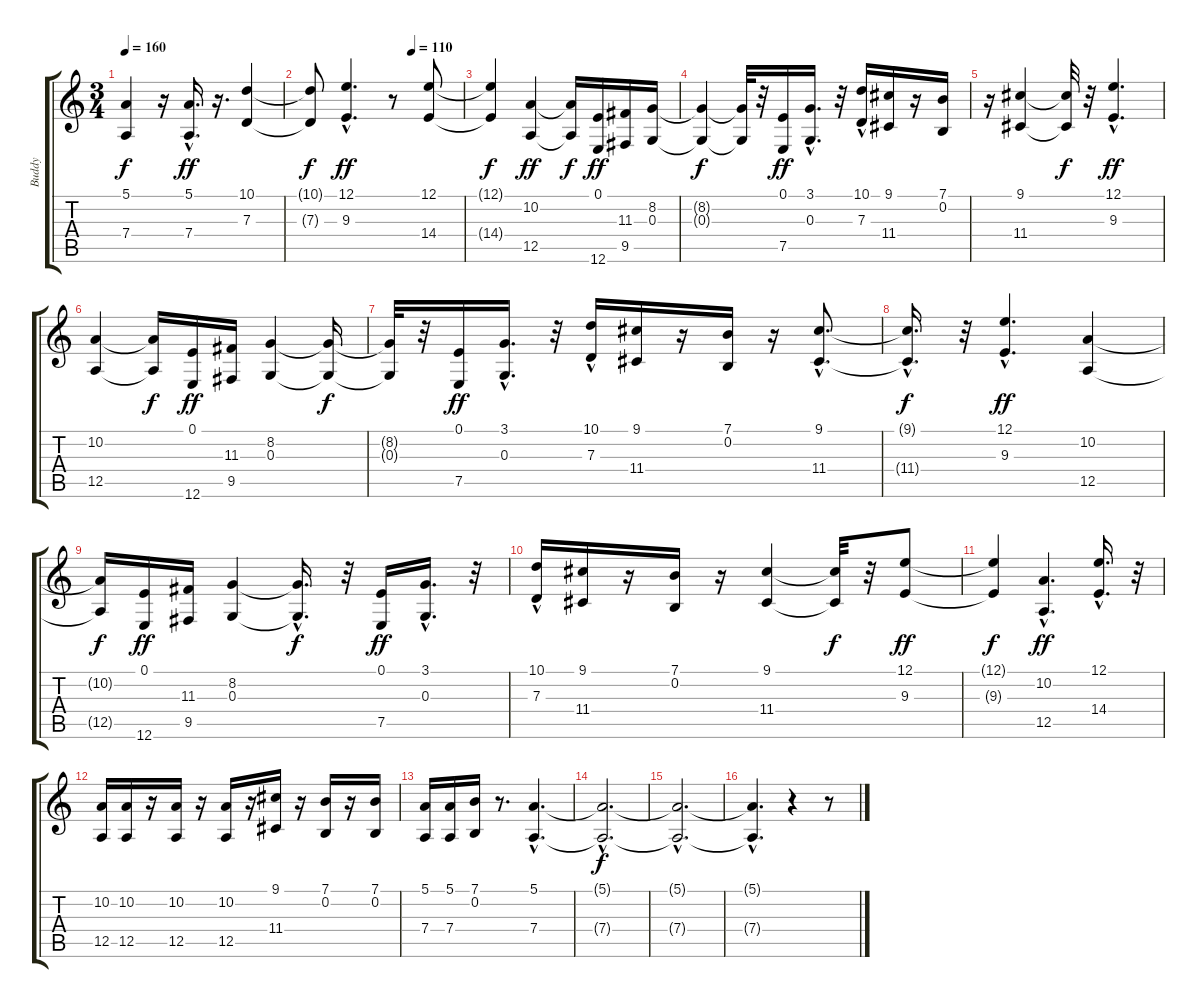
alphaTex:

\track ("Buddy" "Buddy") {instrument trombone}
\staff {score tabs}
\tuning (E4 B3 G3 D3 A2 E2) {hide}
\ts (3 4)
\tempo 160
\clef g2
\ks c
(5.1{t} 7.4{t}).4{dy f} r.16 (5.1{hac} 7.4{hac}).16{d dy ff} r.16{d} (10.1 7.3).4 |
\tempo (110 0.6666666666666666)
(10.1{t} 7.3{t}).8{dy f} (12.1{hac} 9.3{hac}).4{d dy ff} r.8 (12.1 14.4).8 |
(12.1{t} 14.4{t}).4{dy f} (10.2 12.5).4{dy ff} (10.2{t} 12.5{t}).16{dy f} (0.1 12.6).16{dy ff} (11.3 9.5).16 (8.2 0.3).16 |
(8.2{t} 0.3{t}).4{dy f} (8.2{t} 0.3{t}).32 r.32 (0.1 7.5).16{dy ff} (3.1{hac} 0.3{hac}).16{d} r.32 (10.1{hac} 7.3{hac}).16 (9.1 11.4).16 r.16 (7.1 0.2).16 |
r.16 (9.1 11.4).4 (9.1{t} 11.4{t}).32{dy f} r.32 (12.1{hac} 9.3{hac}).4{d dy ff} |
(10.2 12.5).4 (10.2{t} 12.5{t}).16{dy f} (0.1 12.6).16{dy ff} (11.3 9.5).16 (8.2 0.3).4 (8.2{t} 0.3{t}).16{dy f} |
(8.2{t} 0.3{t}).32 r.32 (0.1 7.5).16{dy ff} (3.1{hac} 0.3{hac}).16{d} r.32 (10.1{hac} 7.3{hac}).16 (9.1 11.4).16 r.16 (7.1 0.2).16 r.16 (9.1{hac} 11.4{hac}).8{d} |
(9.1{hac t} 11.4{hac t}).16{d dy f} r.32 (12.1{hac} 9.3{hac}).4{d dy ff} (10.2 12.5).4 |
(10.2{t} 12.5{t}).16{dy f} (0.1 12.6).16{dy ff} (11.3 9.5).16 (8.2 0.3).4 (8.2{hac t} 0.3{hac t}).16{d dy f} r.32 (0.1 7.5).16{dy ff} (3.1{hac} 0.3{hac}).16{d} r.32 |
(10.1{hac} 7.3{hac}).16 (9.1 11.4).16 r.16 (7.1 0.2).16 r.16 (9.1 11.4).4 (9.1{t} 11.4{t}).32{dy f} r.32 (12.1 9.3).8{dy ff} |
(12.1{t} 9.3{t}).4{dy f} (10.2{hac} 12.5{hac}).4{d dy ff} (12.1{hac} 14.4{hac}).16{d} r.32 |
(10.2 12.5).16 (10.2 12.5).16 r.16 (10.2 12.5).16 r.16 (10.2 12.5).16 r.16 (9.1 11.4).16 r.16 (7.1 0.2).16 r.16 (7.1 0.2).16 |
(5.1 7.4).16 (5.1 7.4).16 (7.1 0.2).16 r.8{d} (5.1{hac} 7.4{hac}).4{d} |
(5.1{hac t} 7.4{hac t}).2{d dy f} |
(5.1{hac t} 7.4{hac t}).2{d} |
(5.1{hac t} 7.4{hac t}).4{d} r.4 r.8
